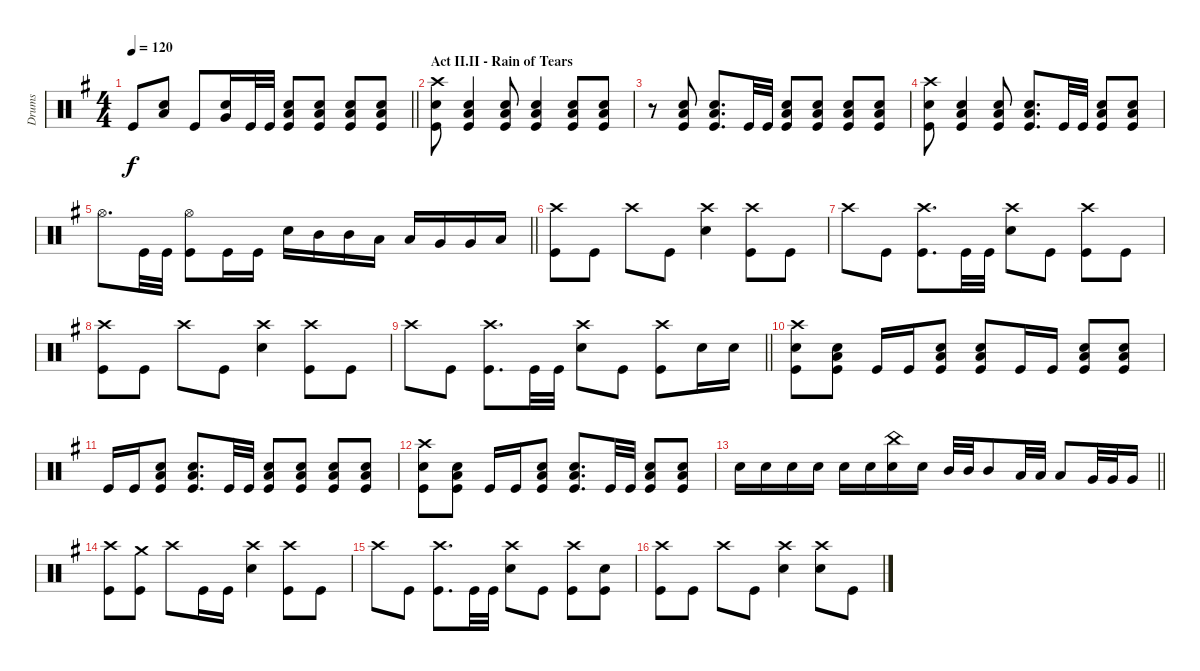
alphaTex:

\track ("Drums" "Drums") {instrument percussion}
\staff
\articulation defaults
\ts (4 4)
\tempo 120
\clef neutral
\barLineRight lightlight
\ks eminor "Kick (hit)".8{dy f}
("Low Tom (hit)" "Electric Snare (hit)").8 "Kick (hit)".8 ("Very Low Tom (hit)" "Electric Snare (hit)").16 "Kick (hit)".32 "Kick (hit)".32 ("Low Floor Tom (hit)" "Electric Snare (hit)" "Kick (hit)").8 ("Low Floor Tom (hit)" "Electric Snare (hit)" "Kick (hit)").8 ("Low Floor Tom (hit)" "Electric Snare (hit)" "Kick (hit)").8 ("Low Floor Tom (hit)" "Electric Snare (hit)" "Kick (hit)").8 |
\section ("" "Act II.II - Rain of Tears")
("Crash high (hit)" "Electric Snare (hit)" "Kick (hit)").8 ("Low Floor Tom (hit)" "Electric Snare (hit)" "Kick (hit)").4 ("Low Floor Tom (hit)" "Electric Snare (hit)" "Kick (hit)").8 ("Low Floor Tom (hit)" "Electric Snare (hit)" "Kick (hit)").4 ("Low Floor Tom (hit)" "Electric Snare (hit)" "Kick (hit)").8 ("Low Floor Tom (hit)" "Electric Snare (hit)" "Kick (hit)").8 |
r.8 ("Low Floor Tom (hit)" "Electric Snare (hit)" "Kick (hit)").8 ("Low Floor Tom (hit)" "Electric Snare (hit)" "Kick (hit)").8{d} "Kick (hit)".32 "Kick (hit)".32 ("Low Floor Tom (hit)" "Electric Snare (hit)" "Kick (hit)").8 ("Low Floor Tom (hit)" "Electric Snare (hit)" "Kick (hit)").8 ("Low Floor Tom (hit)" "Electric Snare (hit)" "Kick (hit)").8 ("Low Floor Tom (hit)" "Electric Snare (hit)" "Kick (hit)").8 |
("Crash high (hit)" "Electric Snare (hit)" "Kick (hit)").8 ("Low Floor Tom (hit)" "Electric Snare (hit)" "Kick (hit)").4 ("Low Floor Tom (hit)" "Electric Snare (hit)" "Kick (hit)").8 ("Low Floor Tom (hit)" "Electric Snare (hit)" "Kick (hit)").8{d} "Kick (hit)".32 "Kick (hit)".32 ("Low Floor Tom (hit)" "Electric Snare (hit)" "Kick (hit)").8 ("Low Floor Tom (hit)" "Electric Snare (hit)" "Kick (hit)").8 |
\barLineRight lightlight "Hi-Hat (open)".8{d} "Kick (hit)".32 "Kick (hit)".32
("Hi-Hat (open)" "Kick (hit)").8 "Kick (hit)".16 "Kick (hit)".16 "Electric Snare (hit)".16 "Mid Tom (hit)".16 "Mid Tom (hit)".16 "Low Tom (hit)".16 "Low Tom (hit)".16 "Very Low Tom (hit)".16 "Very Low Tom (hit)".16 "Low Floor Tom (hit)".16 |
("Crash high (hit)" "Kick (hit)").8 "Kick (hit)".8 "Crash high (hit)".8 "Kick (hit)".8 ("Crash high (hit)" "Electric Snare (hit)").4 ("Crash high (hit)" "Kick (hit)").8 "Kick (hit)".8 |
"Crash high (hit)".8 "Kick (hit)".8 ("Crash high (hit)" "Kick (hit)").8{d} "Kick (hit)".32 "Kick (hit)".32 ("Crash high (hit)" "Electric Snare (hit)").8 "Kick (hit)".8 ("Crash high (hit)" "Kick (hit)").8 "Kick (hit)".8 |
("Crash high (hit)" "Kick (hit)").8 "Kick (hit)".8 "Crash high (hit)".8 "Kick (hit)".8 ("Crash high (hit)" "Electric Snare (hit)").4 ("Crash high (hit)" "Kick (hit)").8 "Kick (hit)".8 |
\barLineRight lightlight "Crash high (hit)".8 "Kick (hit)".8
("Crash high (hit)" "Kick (hit)").8{d} "Kick (hit)".32 "Kick (hit)".32 ("Crash high (hit)" "Electric Snare (hit)").8 "Kick (hit)".8 ("Crash high (hit)" "Kick (hit)").8 "Electric Snare (hit)".16 "Electric Snare (hit)".16 |
("Crash high (hit)" "Electric Snare (hit)" "Kick (hit)").8 ("Low Floor Tom (hit)" "Electric Snare (hit)" "Kick (hit)").8 "Kick (hit)".16 "Kick (hit)".16 ("Low Floor Tom (hit)" "Electric Snare (hit)" "Kick (hit)").8 ("Low Floor Tom (hit)" "Electric Snare (hit)" "Kick (hit)").8 "Kick (hit)".16 "Kick (hit)".16 ("Low Floor Tom (hit)" "Electric Snare (hit)" "Kick (hit)").8 ("Low Floor Tom (hit)" "Electric Snare (hit)" "Kick (hit)").8 |
"Kick (hit)".16 "Kick (hit)".16 ("Low Floor Tom (hit)" "Electric Snare (hit)" "Kick (hit)").8 ("Low Floor Tom (hit)" "Electric Snare (hit)" "Kick (hit)").8{d} "Kick (hit)".32 "Kick (hit)".32 ("Low Floor Tom (hit)" "Electric Snare (hit)" "Kick (hit)").8 ("Low Floor Tom (hit)" "Electric Snare (hit)" "Kick (hit)").8 ("Low Floor Tom (hit)" "Electric Snare (hit)" "Kick (hit)").8 ("Low Floor Tom (hit)" "Electric Snare (hit)" "Kick (hit)").8 |
("Crash high (hit)" "Electric Snare (hit)" "Kick (hit)").8 ("Low Floor Tom (hit)" "Electric Snare (hit)" "Kick (hit)").8 "Kick (hit)".16 "Kick (hit)".16 ("Low Floor Tom (hit)" "Electric Snare (hit)" "Kick (hit)").8 ("Low Floor Tom (hit)" "Electric Snare (hit)" "Kick (hit)").8{d} "Kick (hit)".32 "Kick (hit)".32 ("Low Floor Tom (hit)" "Electric Snare (hit)" "Kick (hit)").8 ("Low Floor Tom (hit)" "Electric Snare (hit)" "Kick (hit)").8 |
\barLineRight lightlight "Electric Snare (hit)".16 "Electric Snare (hit)".16 "Electric Snare (hit)".16 "Electric Snare (hit)".16 "Electric Snare (hit)".16 "Electric Snare (hit)".16
("China (hit)" "Electric Snare (hit)").16 "Electric Snare (hit)".16 "Mid Tom (hit)".32 "Mid Tom (hit)".32 "Mid Tom (hit)".8 "Low Tom (hit)".32 "Low Tom (hit)".32 "Low Tom (hit)".8 "Very Low Tom (hit)".32 "Very Low Tom (hit)".32 "Very Low Tom (hit)".16 |
("Crash high (hit)" "Kick (hit)").8 ("Crash medium (hit)" "Kick (hit)").8 "Crash high (hit)".8 "Kick (hit)".16 "Kick (hit)".16 ("Crash high (hit)" "Electric Snare (hit)").4 ("Crash high (hit)" "Kick (hit)").8 "Kick (hit)".8 |
"Crash high (hit)".8 "Kick (hit)".8 ("Crash high (hit)" "Kick (hit)").8{d} "Kick (hit)".32 "Kick (hit)".32 ("Crash high (hit)" "Electric Snare (hit)").8 "Kick (hit)".8 ("Crash high (hit)" "Kick (hit)").8 ("Electric Snare (hit)" "Kick (hit)").8 |
("Crash high (hit)" "Kick (hit)").8 "Kick (hit)".8 "Crash high (hit)".8 "Kick (hit)".8 ("Crash high (hit)" "Electric Snare (hit)").4 ("Crash high (hit)" "Electric Snare (hit)").8 "Kick (hit)".8
